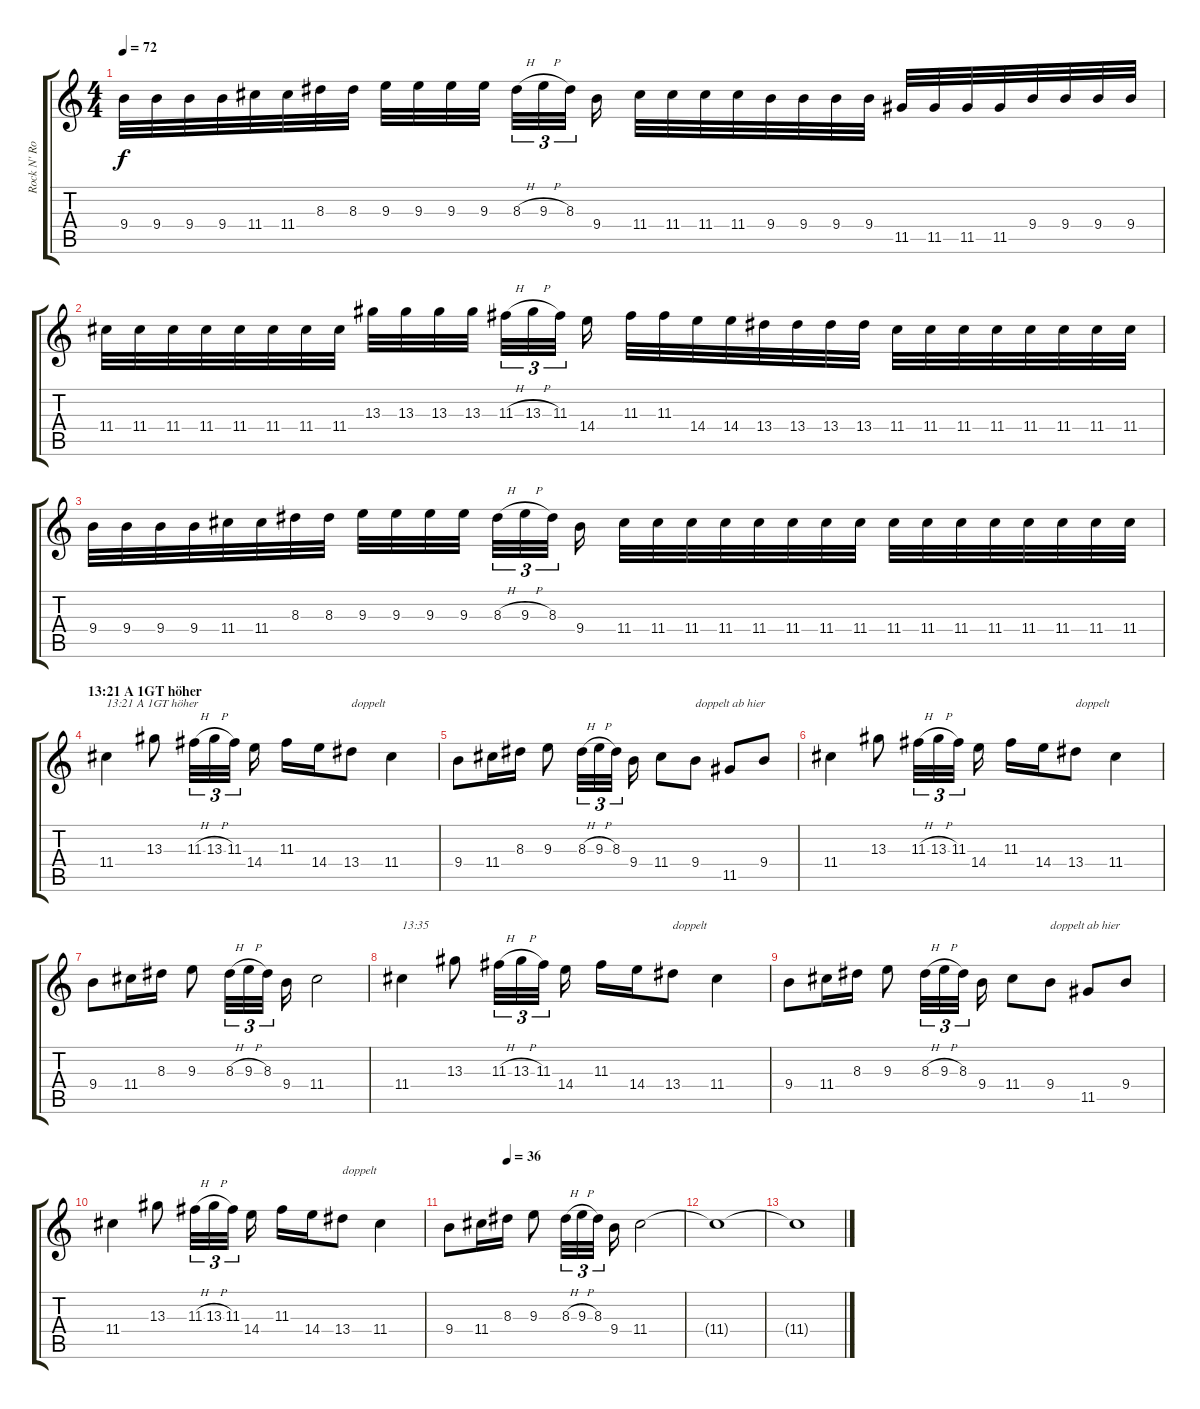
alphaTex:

\track ("Rock N' Rolf (left)" "Rock N' Ro") {instrument distortionguitar}
\staff {score tabs}
\tuning (E4 B3 G3 D3 A2 E2) {hide}
\ts (4 4)
\tempo 72
\clef g2
\ks c
9.4.32{dy f} 9.4.32 9.4.32 9.4.32 11.4.32 11.4.32 8.3.32 8.3.32 9.3.32 9.3.32 9.3.32 9.3.32 8.3{h}.32{tu (3 2)} 9.3{h}.32{tu (3 2)} 8.3.32{tu (3 2)} 9.4.16 11.4.32 11.4.32 11.4.32 11.4.32 9.4.32 9.4.32 9.4.32 9.4.32 11.5.32 11.5.32 11.5.32 11.5.32 9.4.32 9.4.32 9.4.32 9.4.32 |
11.4.32 11.4.32 11.4.32 11.4.32 11.4.32 11.4.32 11.4.32 11.4.32 13.3.32 13.3.32 13.3.32 13.3.32 11.3{h}.32{tu (3 2)} 13.3{h}.32{tu (3 2)} 11.3.32{tu (3 2)} 14.4.16 11.3.32 11.3.32 14.4.32 14.4.32 13.4.32 13.4.32 13.4.32 13.4.32 11.4.32 11.4.32 11.4.32 11.4.32 11.4.32 11.4.32 11.4.32 11.4.32 |
9.4.32 9.4.32 9.4.32 9.4.32 11.4.32 11.4.32 8.3.32 8.3.32 9.3.32 9.3.32 9.3.32 9.3.32 8.3{h}.32{tu (3 2)} 9.3{h}.32{tu (3 2)} 8.3.32{tu (3 2)} 9.4.16 11.4.32 11.4.32 11.4.32 11.4.32 11.4.32 11.4.32 11.4.32 11.4.32 11.4.32 11.4.32 11.4.32 11.4.32 11.4.32 11.4.32 11.4.32 11.4.32 |
\section ("" "13:21 A 1GT höher")
11.4.4{txt "13:21 A 1GT höher"} 13.3.8 11.3{h}.32{tu (3 2)} 13.3{h}.32{tu (3 2)} 11.3.32{tu (3 2)} 14.4.16 11.3.16 14.4.16 13.4.8{txt "doppelt"} 11.4.4 |
9.4.8 11.4.16 8.3.16 9.3.8 8.3{h}.32{tu (3 2)} 9.3{h}.32{tu (3 2)} 8.3.32{tu (3 2)} 9.4.16 11.4.8 9.4.8{txt "doppelt ab hier"} 11.5.8 9.4.8 |
11.4.4 13.3.8 11.3{h}.32{tu (3 2)} 13.3{h}.32{tu (3 2)} 11.3.32{tu (3 2)} 14.4.16 11.3.16 14.4.16 13.4.8{txt "doppelt"} 11.4.4 |
9.4.8 11.4.16 8.3.16 9.3.8 8.3{h}.32{tu (3 2)} 9.3{h}.32{tu (3 2)} 8.3.32{tu (3 2)} 9.4.16 11.4.2 |
11.4.4{txt "13:35"} 13.3.8 11.3{h}.32{tu (3 2)} 13.3{h}.32{tu (3 2)} 11.3.32{tu (3 2)} 14.4.16 11.3.16 14.4.16 13.4.8{txt "doppelt"} 11.4.4 |
9.4.8 11.4.16 8.3.16 9.3.8 8.3{h}.32{tu (3 2)} 9.3{h}.32{tu (3 2)} 8.3.32{tu (3 2)} 9.4.16 11.4.8 9.4.8{txt "doppelt ab hier"} 11.5.8 9.4.8 |
11.4.4 13.3.8 11.3{h}.32{tu (3 2)} 13.3{h}.32{tu (3 2)} 11.3.32{tu (3 2)} 14.4.16 11.3.16 14.4.16 13.4.8{txt "doppelt"} 11.4.4 |
\tempo (36 0.25)
9.4.8 11.4.16 8.3.16 9.3.8 8.3{h}.32{tu (3 2)} 9.3{h}.32{tu (3 2)} 8.3.32{tu (3 2)} 9.4.16 11.4.2{volume 0} |
11.4{t}.1 |
11.4{t}.1
